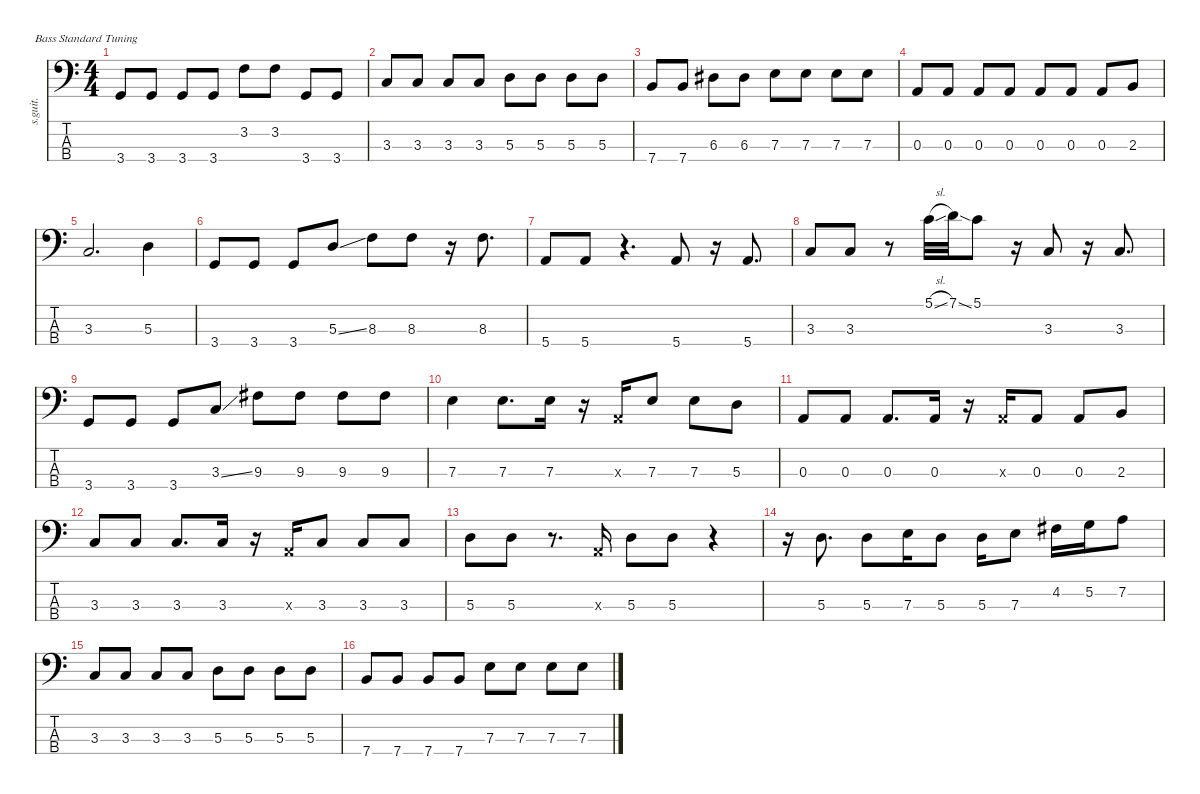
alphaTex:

\defaultSystemsLayout 4
\hideDynamics
\bracketExtendMode nobrackets
\track ("" "s.guit.") {instrument electricbassfinger}
\staff {score tabs}
\tuning (G2 D2 A1 E1)
\ts (4 4)
\tempo (82 hide)
\clef f4
\ks c
3.4.8{dy f} 3.4.8 3.4.8 3.4.8 3.2.8 3.2.8 3.4.8 3.4.8 |
3.3.8 3.3.8 3.3.8 3.3.8 5.3.8 5.3.8 5.3.8 5.3.8 |
7.4.8 7.4.8 6.3{acc #}.8 6.3{acc #}.8 7.3.8 7.3.8 7.3.8 7.3.8 |
0.3.8 0.3.8 0.3.8 0.3.8 0.3.8 0.3.8 0.3.8 2.3.8 |
3.3.2{d} 5.3.4 |
3.4.8 3.4.8 3.4.8 5.3{ss}.8 8.3.8 8.3.8 r.16 8.3.8{d} |
5.4.8 5.4.8 r.4{d} 5.4.8 r.16 5.4.8{d} |
3.3.8 3.3.8 r.8 5.1{sl}.32 7.1{ss}.32 5.1.8 r.16 3.3.8 r.16 3.3.8{d} |
3.4.8 3.4.8 3.4.8 3.3{ss}.8 9.3{acc #}.8 9.3{acc #}.8 9.3{acc #}.8 9.3{acc #}.8 |
7.3.4 7.3.8{d} 7.3.16 r.16 0.3{x}.16 7.3.8 7.3.8 5.3.8 |
0.3.8 0.3.8 0.3.8{d} 0.3.16 r.16 0.3{x}.16 0.3.8 0.3.8 2.3.8 |
3.3.8 3.3.8 3.3.8{d} 3.3.16 r.16 0.3{x}.16 3.3.8 3.3.8 3.3.8 |
5.3.8 5.3.8 r.8{d} 0.3{x}.16 5.3.8 5.3.8 r.4 |
r.16 5.3.8{d} 5.3.8 7.3.16 5.3.8 5.3.16 7.3.8 4.2{acc #}.16 5.2.16 7.2.8 |
3.3.8 3.3.8 3.3.8 3.3.8 5.3.8 5.3.8 5.3.8 5.3.8 |
7.4.8 7.4.8 7.4.8 7.4.8 7.3.8 7.3.8 7.3.8 7.3.8
